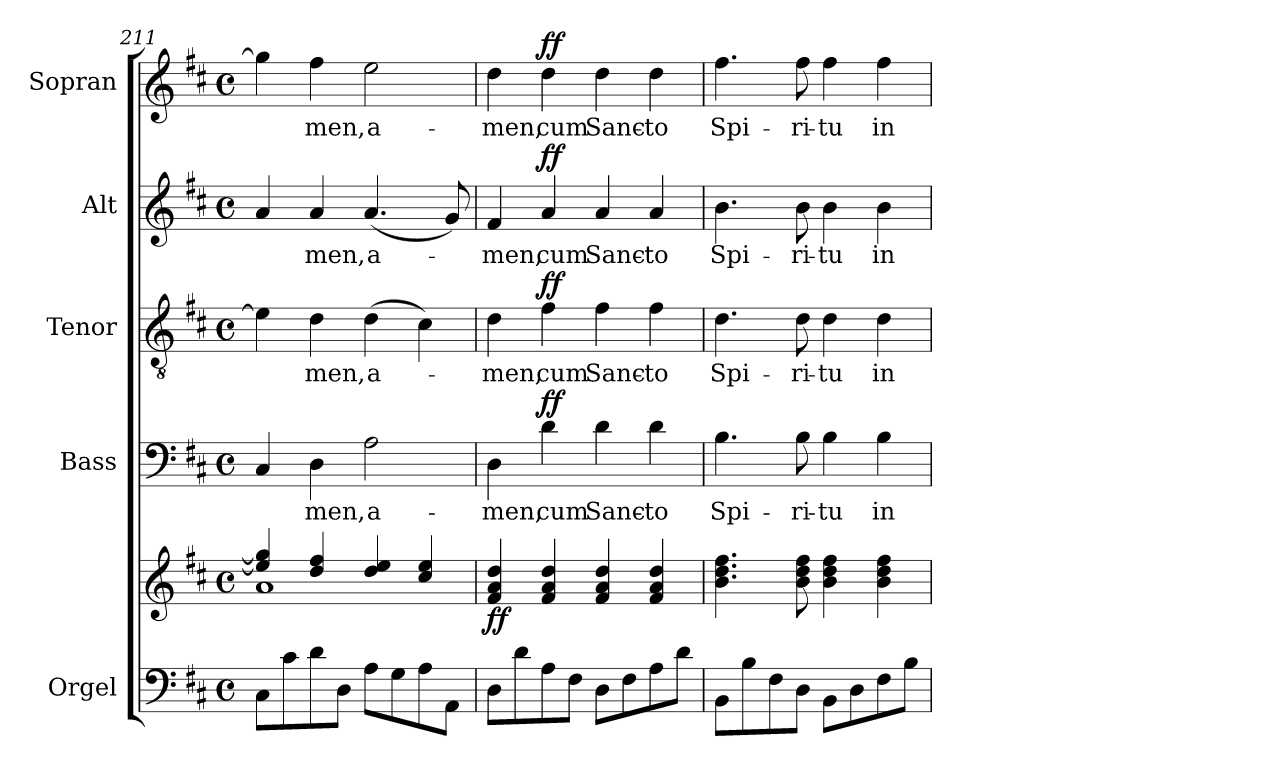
**kern	**kern	**dynam	**kern	**text	**dynam	**kern	**text	**dynam	**kern	**text	**dynam	**kern	**text	**dynam
*part5	*part5	*part5	*part4	*part4	*part4	*part3	*part3	*part3	*part2	*part2	*part2	*part1	*part1	*part1
*staff6	*staff5	*staff5/6	*staff4	*staff4	*staff4	*staff3	*staff3	*staff3	*staff2	*staff2	*staff2	*staff1	*staff1	*staff1
*I"Orgel	*	*	*I"Bass	*	*	*I"Tenor	*	*	*I"Alt	*	*	*I"Sopran	*	*
*I'Org.	*	*	*I'B.	*	*	*I'T.	*	*	*I'A.	*	*	*I'S.	*	*
*clefF4	*clefG2	*	*clefF4	*	*	*clefGv2	*	*	*clefG2	*	*	*clefG2	*	*
*k[f#c#]	*k[f#c#]	*	*k[f#c#]	*	*	*k[f#c#]	*	*	*k[f#c#]	*	*	*k[f#c#]	*	*
*D:	*D:	*	*D:	*	*	*D:	*	*	*D:	*	*	*D:	*	*
*M4/4	*M4/4	*	*M4/4	*	*	*M4/4	*	*	*M4/4	*	*	*M4/4	*	*
*met(c)	*met(c)	*	*met(c)	*	*	*met(c)	*	*	*met(c)	*	*	*met(c)	*	*
=211	=211	=211	=211	=211	=211	=211	=211	=211	=211	=211	=211	=211	=211	=211
*	*^	*	*	*	*	*	*	*	*	*	*	*	*	*
8C#\L	4ee/] 4gg/]	1a	.	4C#/	.	.	4e\]	.	.	4a/	.	.	4gg\]	.	.
8c#\	.	.	.	.	.	.	.	.	.	.	.	.	.	.	.
!	!	!	!	!	!LO:LY:b	!	!	!LO:LY:b	!	!	!LO:LY:b	!	!	!LO:LY:b	!
8d\	4dd/ 4ff#/	.	.	4D\	-men,	.	4d\	-men,	.	4a/	-men,	.	4ff#\	-men,	.
8D\J	.	.	.	.	.	.	.	.	.	.	.	.	.	.	.
!	!	!	!	!	!LO:LY:b	!	!	!LO:LY:b	!	!	!LO:LY:b	!	!	!LO:LY:b	!
8A\L	4dd/ 4ee/	.	.	2A\	a-	.	(>4d\	a-	.	(<4.a/	a-	.	2ee\	a-	.
8G\	.	.	.	.	.	.	.	.	.	.	.	.	.	.	.
8A\	4cc#/ 4ee/	.	.	.	.	.	4c#\)	.	.	.	.	.	.	.	.
8AA\J	.	.	.	.	.	.	.	.	.	8g/)	.	.	.	.	.
*	*v	*v	*	*	*	*	*	*	*	*	*	*	*	*	*
!!LO:PB:g=z
=212	=212	=212	=212	=212	=212	=212	=212	=212	=212	=212	=212	=212	=212	=212
!	!	!LO:DY:b	!	!LO:LY:b	!	!	!LO:LY:b	!	!	!LO:LY:b	!	!	!LO:LY:b	!
8D\L	4f#/ 4a/ 4dd/	ff	4D\	-men,	.	4d\	-men,	.	4f#/	-men,	.	4dd\	-men,	.
8d\	.	.	.	.	.	.	.	.	.	.	.	.	.	.
!	!	!	!	!LO:LY:b	!LO:DY:a	!	!LO:LY:b	!LO:DY:a	!	!LO:LY:b	!LO:DY:a	!	!LO:LY:b	!LO:DY:a
8A\	4f#/ 4a/ 4dd/	.	4d\	cum	ff	4f#\	cum	ff	4a/	cum	ff	4dd\	cum	ff
8F#\J	.	.	.	.	.	.	.	.	.	.	.	.	.	.
!	!	!	!	!LO:LY:b	!	!	!LO:LY:b	!	!	!LO:LY:b	!	!	!LO:LY:b	!
8D\L	4f#/ 4a/ 4dd/	.	4d\	Sanc-	.	4f#\	Sanc-	.	4a/	Sanc-	.	4dd\	Sanc-	.
8F#\	.	.	.	.	.	.	.	.	.	.	.	.	.	.
!	!	!	!	!LO:LY:b	!	!	!LO:LY:b	!	!	!LO:LY:b	!	!	!LO:LY:b	!
8A\	4f#/ 4a/ 4dd/	.	4d\	-to	.	4f#\	-to	.	4a/	-to	.	4dd\	-to	.
8d\J	.	.	.	.	.	.	.	.	.	.	.	.	.	.
=213	=213	=213	=213	=213	=213	=213	=213	=213	=213	=213	=213	=213	=213	=213
!	!	!	!	!LO:LY:b	!	!	!LO:LY:b	!	!	!LO:LY:b	!	!	!LO:LY:b	!
8BB\L	4.b\ 4.dd\ 4.ff#\	.	4.B\	Spi-	.	4.d\	Spi-	.	4.b\	Spi-	.	4.ff#\	Spi-	.
8B\	.	.	.	.	.	.	.	.	.	.	.	.	.	.
8F#\	.	.	.	.	.	.	.	.	.	.	.	.	.	.
!	!	!	!	!LO:LY:b	!	!	!LO:LY:b	!	!	!LO:LY:b	!	!	!LO:LY:b	!
8D\J	8b\ 8dd\ 8ff#\	.	8B\	-ri-	.	8d\	-ri-	.	8b\	-ri-	.	8ff#\	-ri-	.
!	!	!	!	!LO:LY:b	!	!	!LO:LY:b	!	!	!LO:LY:b	!	!	!LO:LY:b	!
8BB\L	4b\ 4dd\ 4ff#\	.	4B\	-tu	.	4d\	-tu	.	4b\	-tu	.	4ff#\	-tu	.
8D\	.	.	.	.	.	.	.	.	.	.	.	.	.	.
!	!	!	!	!LO:LY:b	!	!	!LO:LY:b	!	!	!LO:LY:b	!	!	!LO:LY:b	!
8F#\	4b\ 4dd\ 4ff#\	.	4B\	in	.	4d\	in	.	4b\	in	.	4ff#\	in	.
8B\J	.	.	.	.	.	.	.	.	.	.	.	.	.	.
=	=	=	=	=	=	=	=	=	=	=	=	=	=	=
*-	*-	*-	*-	*-	*-	*-	*-	*-	*-	*-	*-	*-	*-	*-
